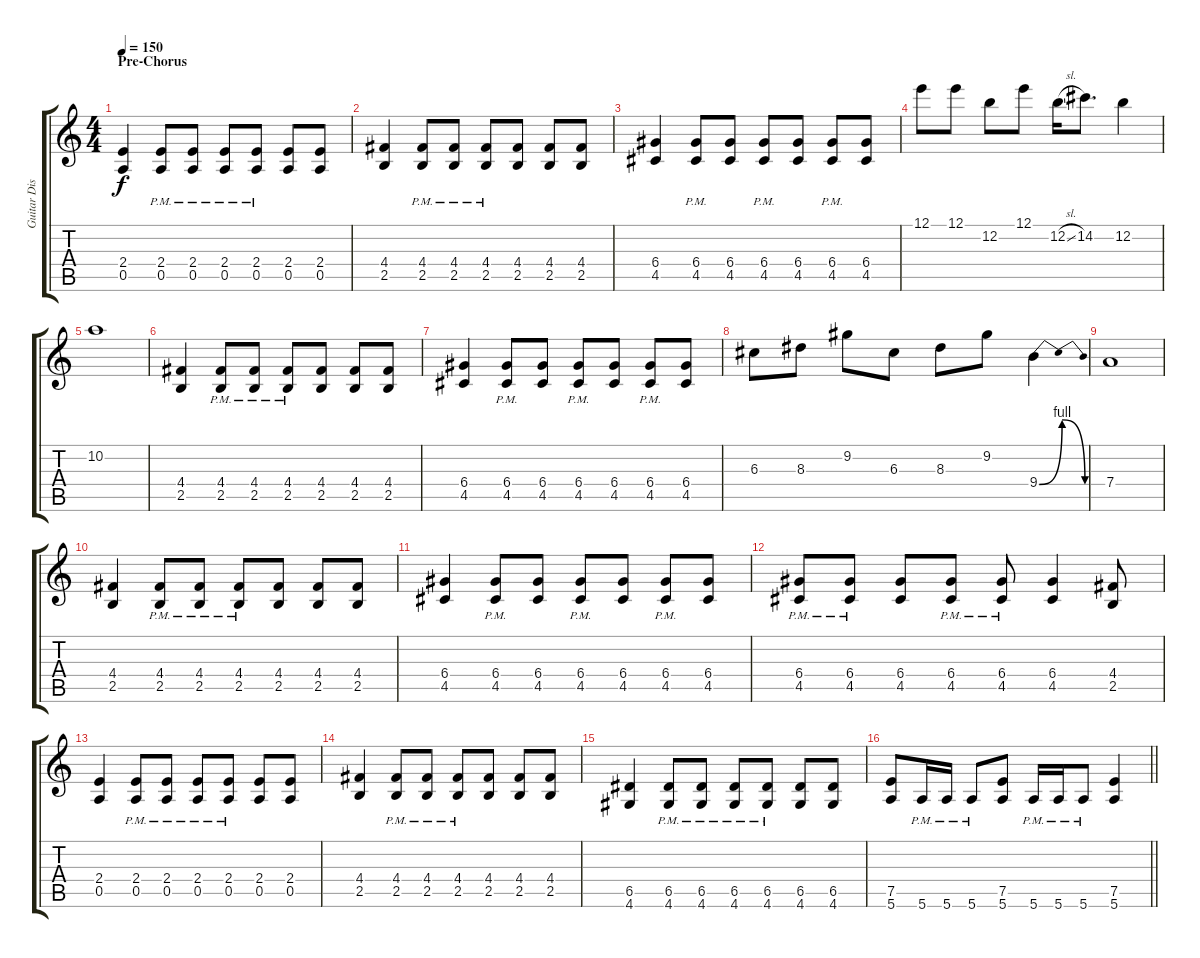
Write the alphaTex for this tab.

\track ("Guitar Dist 2" "Guitar Dis") {instrument distortionguitar}
\staff {score tabs}
\tuning (E4 B3 G3 D3 A2 E2) {hide}
\ts (4 4)
\section ("" "Pre-Chorus")
\tempo 150
\clef g2
\ks c
(2.4 0.5).4{dy f} (2.4{pm} 0.5{pm}).8 (2.4{pm} 0.5{pm}).8 (2.4{pm} 0.5{pm}).8 (2.4{pm} 0.5{pm}).8 (2.4 0.5).8 (2.4 0.5).8 |
(4.4 2.5).4 (4.4{pm} 2.5{pm}).8 (4.4{pm} 2.5{pm}).8 (4.4{pm} 2.5{pm}).8 (4.4 2.5).8 (4.4 2.5).8 (4.4 2.5).8 |
(6.4 4.5).4 (6.4{pm} 4.5{pm}).8 (6.4 4.5).8 (6.4{pm} 4.5{pm}).8 (6.4 4.5).8 (6.4{pm} 4.5{pm}).8 (6.4 4.5).8 |
12.1.8 12.1.8 12.2.8 12.1.8 12.2{sl}.16 14.2.8{d} 12.2.4 |
10.2.1 |
(4.4 2.5).4 (4.4{pm} 2.5{pm}).8 (4.4{pm} 2.5{pm}).8 (4.4{pm} 2.5{pm}).8 (4.4 2.5).8 (4.4 2.5).8 (4.4 2.5).8 |
(6.4 4.5).4 (6.4{pm} 4.5{pm}).8 (6.4 4.5).8 (6.4{pm} 4.5{pm}).8 (6.4 4.5).8 (6.4{pm} 4.5{pm}).8 (6.4 4.5).8 |
6.3.8 8.3.8 9.2.8 6.3.8 8.3.8 9.2.8 9.4{be (bendrelease 0 0 10 4 30 4 60 0)}.4 |
7.4.1 |
(4.4 2.5).4 (4.4{pm} 2.5{pm}).8 (4.4{pm} 2.5{pm}).8 (4.4{pm} 2.5{pm}).8 (4.4 2.5).8 (4.4 2.5).8 (4.4 2.5).8 |
(6.4 4.5).4 (6.4{pm} 4.5{pm}).8 (6.4 4.5).8 (6.4{pm} 4.5{pm}).8 (6.4 4.5).8 (6.4{pm} 4.5{pm}).8 (6.4 4.5).8 |
(6.4{pm} 4.5{pm}).8 (6.4{pm} 4.5{pm}).8 (6.4 4.5).8 (6.4{pm} 4.5{pm}).8 (6.4{pm} 4.5{pm}).8 (6.4 4.5).4 (4.4 2.5).8 |
(2.4 0.5).4 (2.4{pm} 0.5{pm}).8 (2.4{pm} 0.5{pm}).8 (2.4{pm} 0.5{pm}).8 (2.4{pm} 0.5{pm}).8 (2.4 0.5).8 (2.4 0.5).8 |
(4.4 2.5).4 (4.4{pm} 2.5{pm}).8 (4.4{pm} 2.5{pm}).8 (4.4{pm} 2.5{pm}).8 (4.4 2.5).8 (4.4 2.5).8 (4.4 2.5).8 |
(6.5 4.6).4 (6.5{pm} 4.6).8 (6.5{pm} 4.6).8 (6.5{pm} 4.6{pm}).8 (6.5{pm} 4.6{pm}).8 (6.5 4.6).8 (6.5 4.6).8 |
\barLineRight lightlight
(7.5 5.6).8 5.6{pm}.16 5.6{pm}.16 5.6{pm}.8 (7.5 5.6).8 5.6{pm}.16 5.6{pm}.16 5.6{pm}.8 (7.5 5.6).4
